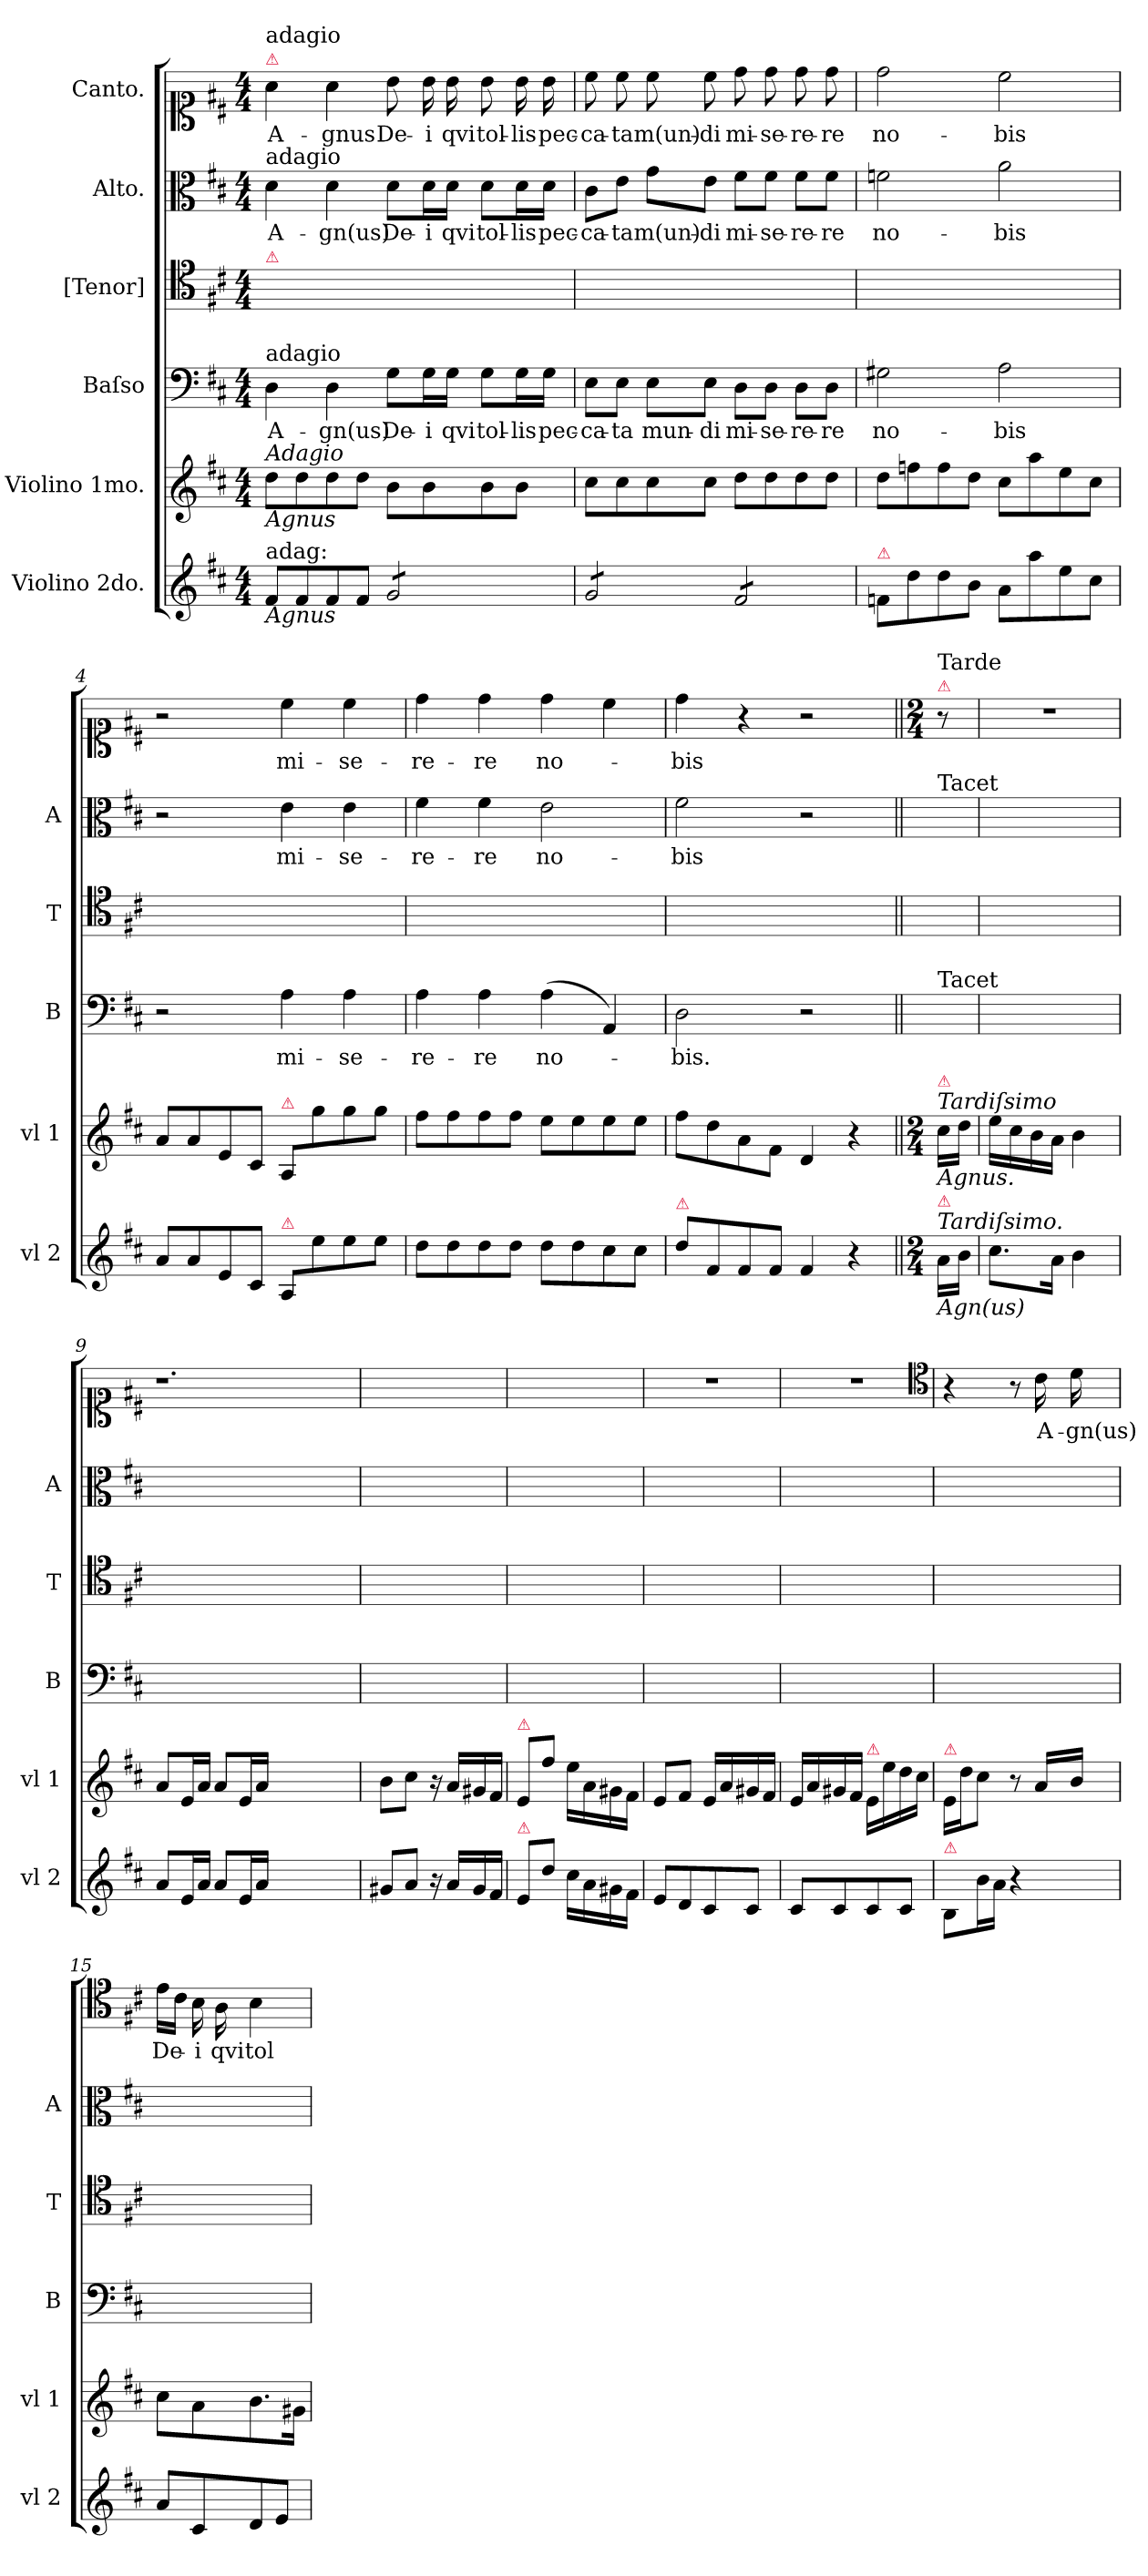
**kern	**kern	**dynam	**kern	**text	**kern	**kern	**text	**kern	**text
*part6	*part5	*part5	*part4	*part4	*part3	*part2	*part2	*part1	*part1
*staff6	*staff5	*staff5	*staff4	*staff4	*staff3	*staff2	*staff2	*staff1	*staff1
*I"Violino 2do.	*I"Violino 1mo.	*	*I"Baſso	*	*I"[Tenor]	*I"Alto.	*	*I"Canto.	*
*I'vl 2	*I'vl 1	*	*I'B	*	*I'T	*I'A	*	*	*
*clefG2	*clefG2	*	*clefF4	*	*clefC4	*clefC3	*	*clefC1	*
*k[f#c#]	*k[f#c#]	*	*k[f#c#]	*	*k[f#c#]	*k[f#c#]	*	*k[f#c#]	*
*D:	*D:	*	*D:	*	*D:	*D:	*	*D:	*
*M4/4	*M4/4	*	*M4/4	*	*M4/4	*M4/4	*	*M4/4	*
=1	=1	=1	=1	=1	=1	=1	=1	=1	=1
!	!	!	!	!	!	!	!	!LO:TX:a:color=crimson:t=⚠	!
!	!	!	!	!	!	!	!	!LO:TX:a:t=adagio	!
!	!	!	!	!	!	!LO:TX:a:t=adagio	!	!	!
!	!	!	!	!	!LO:TX:a:color=crimson:t=⚠	!	!	!	!
!	!	!	!LO:TX:a:t=adagio	!	!	!	!	!	!
!	!LO:TX:b:i:t=Agnus	!	!	!	!	!	!	!	!
!	!LO:TX:a:i:t=Adagio	!	!	!	!	!	!	!	!
!LO:TX:b:i:t=Agnus	!	!	!	!	!	!	!	!	!
!LO:TX:a:t=adag&colon;	!	!	!	!	!	!	!	!	!
8f#/L	8dd\L	.	4D\	A-	1ryy	4d\	A-	4a\	A-
8f#/	8dd\	.	.	.	.	.	.	.	.
8f#/	8dd\	.	4D\	-gn(us)	.	4d\	-gn(us)	4a\	-gnus
8f#/J	8dd\J	.	.	.	.	.	.	.	.
*tremolo	*	*	*	*	*	*	*	*	*
8g/L	8b\L	.	8G\L	De-	.	8d\L	De-	8b\	De-
8g/	8b\	.	16G\L	-i	.	16d\L	-i	16b\	-i
.	.	.	16G\JJ	qvi	.	16d\JJ	qvi	16b\	qvi
8g/	8b\	.	8G\L	tol-	.	8d\L	tol-	8b\	tol-
8g/J	8b\J	.	16G\L	-lis	.	16d\L	-lis	16b\	-lis
.	.	.	16G\JJ	pec-	.	16d\JJ	pec-	16b\	pec-
=2	=2	=2	=2	=2	=2	=2	=2	=2	=2
8g/L	8cc#\L	.	8E\L	-ca-	1ryy	8c#\L	-ca-	8cc#\	-ca-
8g/	8cc#\	.	8E\J	-ta	.	8e\J	-ta	8cc#\	-ta
8g/	8cc#\	.	8E\L	mun-	.	8g\L	m(un)-	8cc#\	m(un)-
8g/J	8cc#\J	.	8E\J	-di	.	8e\J	-di	8cc#\	-di
8f#/L	8dd\L	.	8D\L	mi-	.	8f#\L	mi-	8dd\	mi-
8f#/	8dd\	.	8D\J	-se-	.	8f#\J	-se-	8dd\	-se-
8f#/	8dd\	.	8D\L	-re-	.	8f#\L	-re-	8dd\	-re-
8f#/J	8dd\J	.	8D\J	-re	.	8f#\J	-re	8dd\	-re
*Xtremolo	*	*	*	*	*	*	*	*	*
=3	=3	=3	=3	=3	=3	=3	=3	=3	=3
!LO:TX:a:color=crimson:t=⚠	!	!	!	!	!	!	!	!	!
8fn/L	8dd\L	.	2G#X\	no-	1ryy	2fn\	no-	2dd\	no-
8dd\	8ffn\	.	.	.	.	.	.	.	.
8dd\	8ff\	.	.	.	.	.	.	.	.
8b\J	8dd\J	.	.	.	.	.	.	.	.
8a\L	8cc#\L	.	2A\	-bis	.	2a\	-bis	2cc#\	-bis
8aa\	8aa\	.	.	.	.	.	.	.	.
8ee\	8ee\	.	.	.	.	.	.	.	.
8cc#\J	8cc#\J	.	.	.	.	.	.	.	.
=4	=4	=4	=4	=4	=4	=4	=4	=4	=4
8a/L	8a/L	.	2r	.	1ryy	2r	.	2r	.
8a/	8a/	.	.	.	.	.	.	.	.
8e/	8e/	.	.	.	.	.	.	.	.
8c#/J	8c#/J	.	.	.	.	.	.	.	.
!	!LO:TX:a:color=crimson:t=⚠	!	!	!	!	!	!	!	!
!LO:TX:a:color=crimson:t=⚠	!	!	!	!	!	!	!	!	!
8A/L	8A/L	.	4A\	mi-	.	4e\	mi-	4cc#\	mi-
8ee\	8gg\	.	.	.	.	.	.	.	.
8ee\	8gg\	.	4A\	-se-	.	4e\	-se-	4cc#\	-se-
8ee\J	8gg\J	.	.	.	.	.	.	.	.
=5	=5	=5	=5	=5	=5	=5	=5	=5	=5
8dd\L	8ff#\L	.	4A\	-re-	1ryy	4f#\	-re-	4dd\	-re-
8dd\	8ff#\	.	.	.	.	.	.	.	.
8dd\	8ff#\	.	4A\	-re	.	4f#\	-re	4dd\	-re
8dd\J	8ff#\J	.	.	.	.	.	.	.	.
8dd\L	8ee\L	.	(4A\	no-	.	2e\	no-	4dd\	no-
8dd\	8ee\	.	.	.	.	.	.	.	.
8cc#\	8ee\	.	4AA/)	.	.	.	.	4cc#\	.
8cc#\J	8ee\J	.	.	.	.	.	.	.	.
=6	=6	=6	=6	=6	=6	=6	=6	=6	=6
!LO:TX:a:color=crimson:t=⚠	!	!	!	!	!	!	!	!	!
8dd\L	8ff#\L	.	2D\	-bis.	1ryy	2f#\	-bis	4dd\	-bis
8f#/	8dd\	.	.	.	.	.	.	.	.
8f#/	8a\	.	.	.	.	.	.	4r	.
8f#/J	8f#\J	.	.	.	.	.	.	.	.
4f#/	4d/	.	2r	.	.	2r	.	2r	.
4r	4r	.	.	.	.	.	.	.	.
=7||	=7||	=7||	=7||	=7||	=7||	=7||	=7||	=7||	=7||
*M2/4	*M2/4	*	*	*	*	*	*	*M2/4	*
!	!	!	!	!	!	!	!	!LO:TX:a:color=crimson:t=⚠	!
!	!	!	!	!	!	!	!	!LO:TX:a:t=Tarde	!
!	!	!	!	!	!	!LO:TX:a:t=Tacet	!	!	!
!	!	!	!LO:TX:a:t=Tacet	!	!	!	!	!	!
!	!LO:TX:b:i:t=Agnus.	!	!	!	!	!	!	!	!
!	!LO:TX:a:i:t=Tardiſsimo	!	!	!	!	!	!	!	!
!	!LO:TX:a:color=crimson:t=⚠	!	!	!	!	!	!	!	!
!LO:TX:b:i:t=Agn(us)	!	!	!	!	!	!	!	!	!
!LO:TX:a:i:t=Tardiſsimo.	!	!	!	!	!	!	!	!	!
!LO:TX:a:color=crimson:t=⚠	!	!	!	!	!	!	!	!	!
16a\LL	16cc#\LL	.	8ryy	.	8ryy	8ryy	.	8r	.
16b\JJ	16dd\JJ	.	.	.	.	.	.	.	.
=8	=8	=8	=8	=8	=8	=8	=8	=8	=8
8.cc#\L	16ee\LL	.	2ryy	.	2ryy	2ryy	.	2r	.
.	16cc#\	.	.	.	.	.	.	.	.
.	16b\	.	.	.	.	.	.	.	.
16a\Jk	16a\JJ	.	.	.	.	.	.	.	.
4b\	4b\	.	.	.	.	.	.	.	.
=9	=9	=9	=9	=9	=9	=9	=9	=9	=9
8a/L	8a/L	.	2ryy	.	2ryy	2ryy	.	1.r	.
16e/L	16e/L	.	.	.	.	.	.	.	.
16a/JJ	16a/JJ	.	.	.	.	.	.	.	.
8a/L	8a/L	.	.	.	.	.	.	.	.
16e/L	16e/L	.	.	.	.	.	.	.	.
16a/JJ	16a/JJ	.	.	.	.	.	.	.	.
1ryy	1ryy	.	1ryy	.	1ryy	1ryy	.	.	.
=10	=10	=10	=10	=10	=10	=10	=10	=10	=10
8g#/L	8b\L	.	2ryy	.	2ryy	2ryy	.	2ryy	.
8a/J	8cc#\J	.	.	.	.	.	.	.	.
16r	16r	.	.	.	.	.	.	.	.
16a/LL	16a/LL	.	.	.	.	.	.	.	.
16g#/	16g#/	.	.	.	.	.	.	.	.
16f#/JJ	16f#/JJ	.	.	.	.	.	.	.	.
=11	=11	=11	=11	=11	=11	=11	=11	=11	=11
!	!LO:TX:a:color=crimson:t=⚠	!	!	!	!	!	!	!	!
!LO:TX:a:color=crimson:t=⚠	!	!	!	!	!	!	!	!	!
8e/L	8e/L	.	2ryy	.	2ryy	2ryy	.	2ryy	.
8dd\J	8ff#\J	.	.	.	.	.	.	.	.
16cc#\LL	16ee\LL	.	.	.	.	.	.	.	.
16a\	16a\	.	.	.	.	.	.	.	.
16g#\	16g#\	.	.	.	.	.	.	.	.
16f#\JJ	16f#\JJ	.	.	.	.	.	.	.	.
=12	=12	=12	=12	=12	=12	=12	=12	=12	=12
8e/L	8e/L	.	2ryy	.	2ryy	2ryy	.	2r	.
8d/	8f#/J	.	.	.	.	.	.	.	.
8c#/	16e/LL	.	.	.	.	.	.	.	.
.	16a/	.	.	.	.	.	.	.	.
8c#/J	16g#/	.	.	.	.	.	.	.	.
.	16f#/JJ	.	.	.	.	.	.	.	.
=13	=13	=13	=13	=13	=13	=13	=13	=13	=13
8c#/L	16e/LL	.	2ryy	.	2ryy	2ryy	.	2r	.
.	16a/	.	.	.	.	.	.	.	.
8c#/	16g#/	.	.	.	.	.	.	.	.
.	16f#/JJ	.	.	.	.	.	.	.	.
!	!LO:TX:a:color=crimson:t=⚠	!	!	!	!	!	!	!	!
8c#/	16e/LL	.	.	.	.	.	.	.	.
.	16ee\	.	.	.	.	.	.	.	.
8c#/J	16dd\	.	.	.	.	.	.	.	.
.	16cc#\JJ	.	.	.	.	.	.	.	.
*	*	*	*	*	*	*	*	*clefC4	*
=14	=14	=14	=14	=14	=14	=14	=14	=14	=14
!	!LO:TX:a:color=crimson:t=⚠	!	!	!	!	!	!	!	!
!LO:TX:a:color=crimson:t=⚠	!	!	!	!	!	!	!	!	!
8B/L	16e/LL	.	2ryy	.	2ryy	2ryy	.	4r	.
.	16dd\J	.	.	.	.	.	.	.	.
16b\L	8cc#\J	.	.	.	.	.	.	.	.
16a\JJ	.	.	.	.	.	.	.	.	.
!	!	!LO:DY:a	!	!	!	!	!	!	!
4r	8r	Po	.	.	.	.	.	8r	.
.	16a/LL	.	.	.	.	.	.	16c#\	A-
.	16b/JJ	.	.	.	.	.	.	16d\	-gn(us)
=15	=15	=15	=15	=15	=15	=15	=15	=15	=15
8a/L	8cc#\L	.	2ryy	.	2ryy	2ryy	.	16e\LL	De-
.	.	.	.	.	.	.	.	16c#\JJ	.
8c#/	8a\	.	.	.	.	.	.	16B\	-i
.	.	.	.	.	.	.	.	16A\	qvi
8d/	8.b\	.	.	.	.	.	.	4B\	tol-
8e/J	.	.	.	.	.	.	.	.	.
.	16g#\Jk	.	.	.	.	.	.	.	.
=	=	=	=	=	=	=	=	=	=
*-	*-	*-	*-	*-	*-	*-	*-	*-	*-
